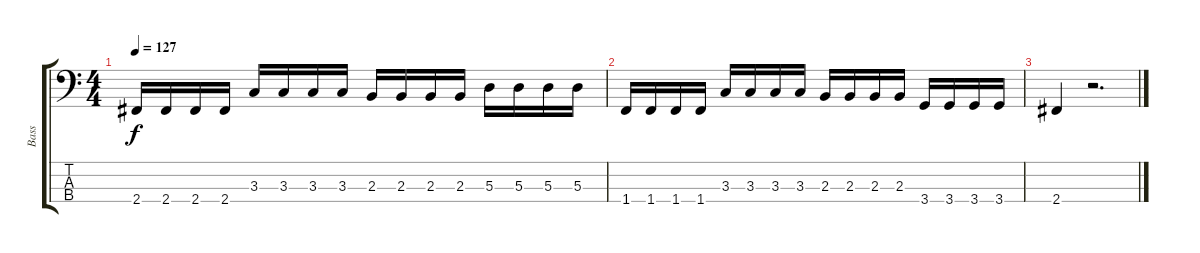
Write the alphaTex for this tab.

\track ("Bass" "Bass") {instrument electricbassfinger}
\staff {score tabs}
\tuning (G2 D2 A1 E1) {hide}
\ts (4 4)
\tempo 127
\clef f4
\ks c
2.4.16{dy f} 2.4.16 2.4.16 2.4.16 3.3.16 3.3.16 3.3.16 3.3.16 2.3.16 2.3.16 2.3.16 2.3.16 5.3.16 5.3.16 5.3.16 5.3.16 |
1.4.16 1.4.16 1.4.16 1.4.16 3.3.16 3.3.16 3.3.16 3.3.16 2.3.16 2.3.16 2.3.16 2.3.16 3.4.16 3.4.16 3.4.16 3.4.16 |
2.4.4 r.2{d}
